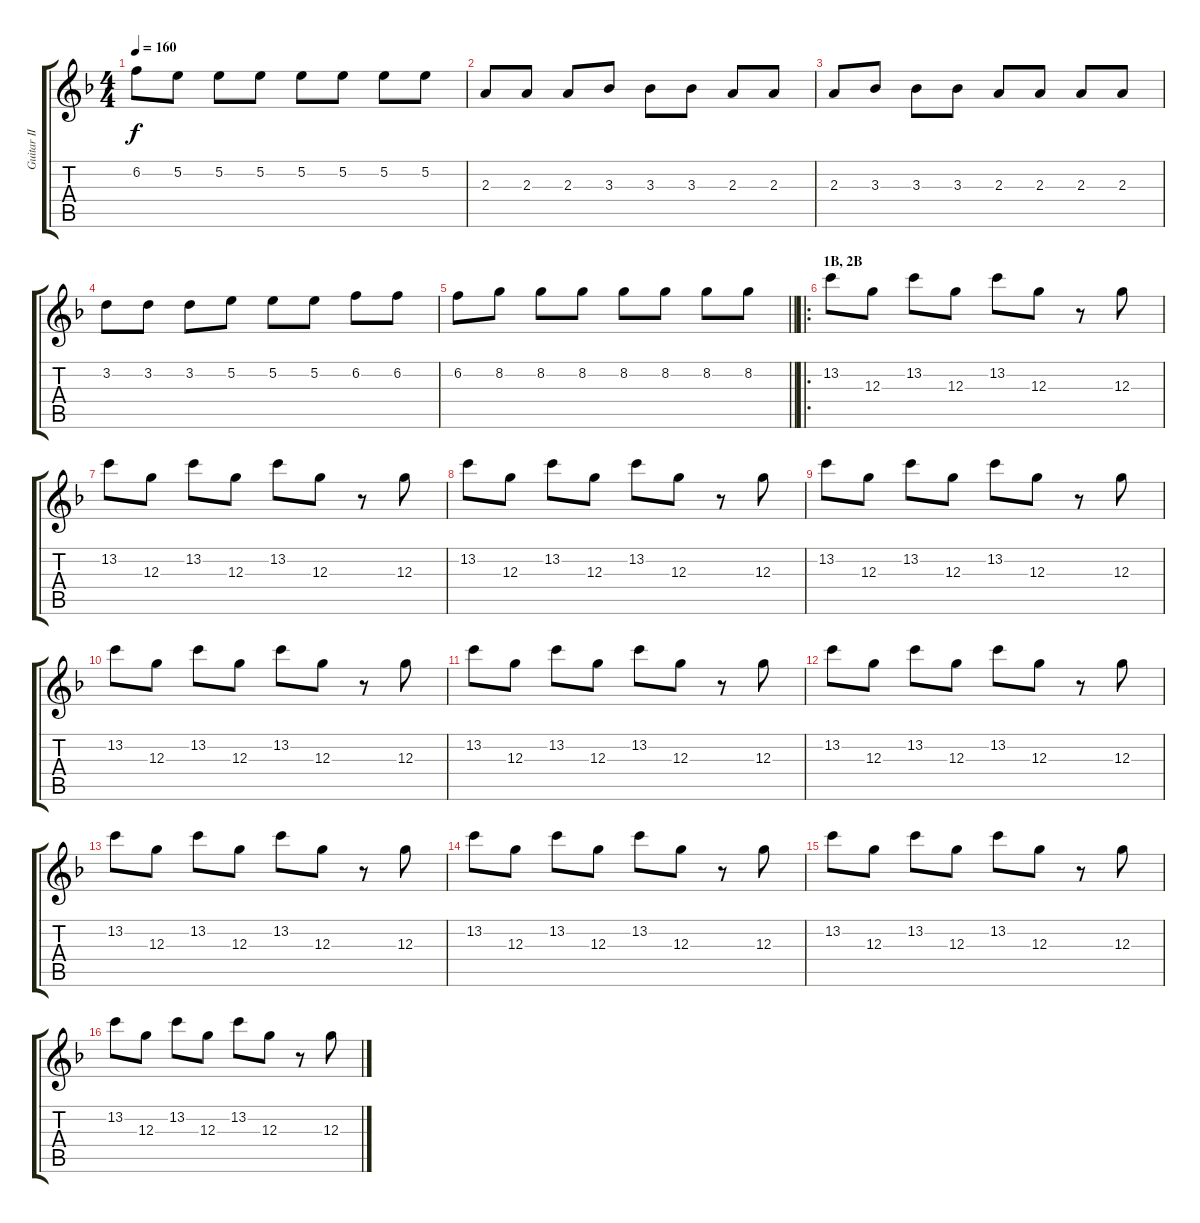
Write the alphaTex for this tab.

\track ("Guitar II" "Guitar II") {instrument distortionguitar}
\staff {score tabs}
\tuning (E4 B3 G3 D3 A2 D2) {hide}
\ts (4 4)
\tempo 160
\clef g2
\ks dminor
6.2.8{dy f} 5.2.8 5.2.8 5.2.8 5.2.8 5.2.8 5.2.8 5.2.8 |
2.3.8 2.3.8 2.3.8 3.3.8 3.3.8 3.3.8 2.3.8 2.3.8 |
2.3.8 3.3.8 3.3.8 3.3.8 2.3.8 2.3.8 2.3.8 2.3.8 |
3.2.8 3.2.8 3.2.8 5.2.8 5.2.8 5.2.8 6.2.8 6.2.8 |
\barLineRight lightlight
6.2.8 8.2.8 8.2.8 8.2.8 8.2.8 8.2.8 8.2.8 8.2.8 |
\ro
\section ("" "1B, 2B")
13.2.8 12.3.8 13.2.8 12.3.8 13.2.8 12.3.8 r.8 12.3.8 |
13.2.8 12.3.8 13.2.8 12.3.8 13.2.8 12.3.8 r.8 12.3.8 |
13.2.8 12.3.8 13.2.8 12.3.8 13.2.8 12.3.8 r.8 12.3.8 |
13.2.8 12.3.8 13.2.8 12.3.8 13.2.8 12.3.8 r.8 12.3.8 |
13.2.8 12.3.8 13.2.8 12.3.8 13.2.8 12.3.8 r.8 12.3.8 |
13.2.8 12.3.8 13.2.8 12.3.8 13.2.8 12.3.8 r.8 12.3.8 |
13.2.8 12.3.8 13.2.8 12.3.8 13.2.8 12.3.8 r.8 12.3.8 |
13.2.8 12.3.8 13.2.8 12.3.8 13.2.8 12.3.8 r.8 12.3.8 |
13.2.8 12.3.8 13.2.8 12.3.8 13.2.8 12.3.8 r.8 12.3.8 |
13.2.8 12.3.8 13.2.8 12.3.8 13.2.8 12.3.8 r.8 12.3.8 |
13.2.8 12.3.8 13.2.8 12.3.8 13.2.8 12.3.8 r.8 12.3.8
